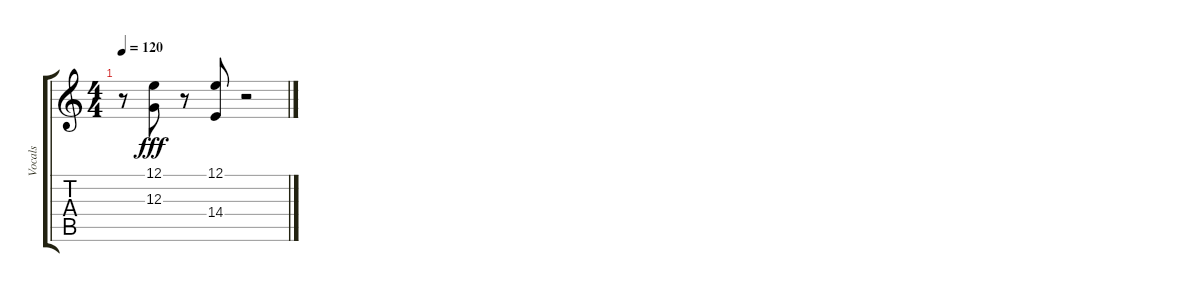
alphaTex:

\track ("Vocals" "Vocals") {instrument synthvoice}
\staff {score tabs}
\tuning (E4 B3 G3 D3 A2 E2) {hide}
\ts (4 4)
\tempo 120
\clef g2
\ks c
r.8{dy fff} (12.1 12.3).8{volume 2} r.8 (12.1 14.4).8{volume 1} r.2
